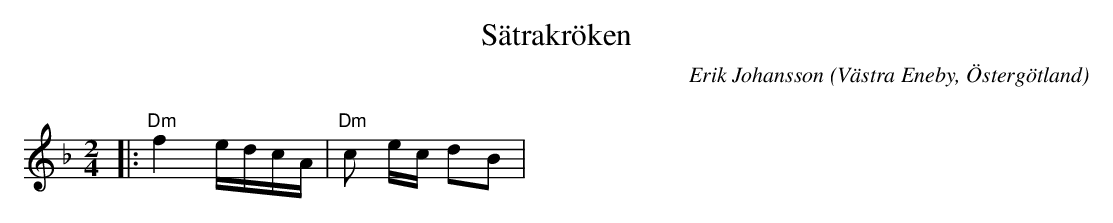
X:1
T:Sätrakröken
C:Erik Johansson
O:Västra Eneby, Östergötland
Q:80
M:2/4
L:1/8
K:Dm
|:"Dm"f2 e/d/c/A/ |"Dm"c e/c/ dB|
